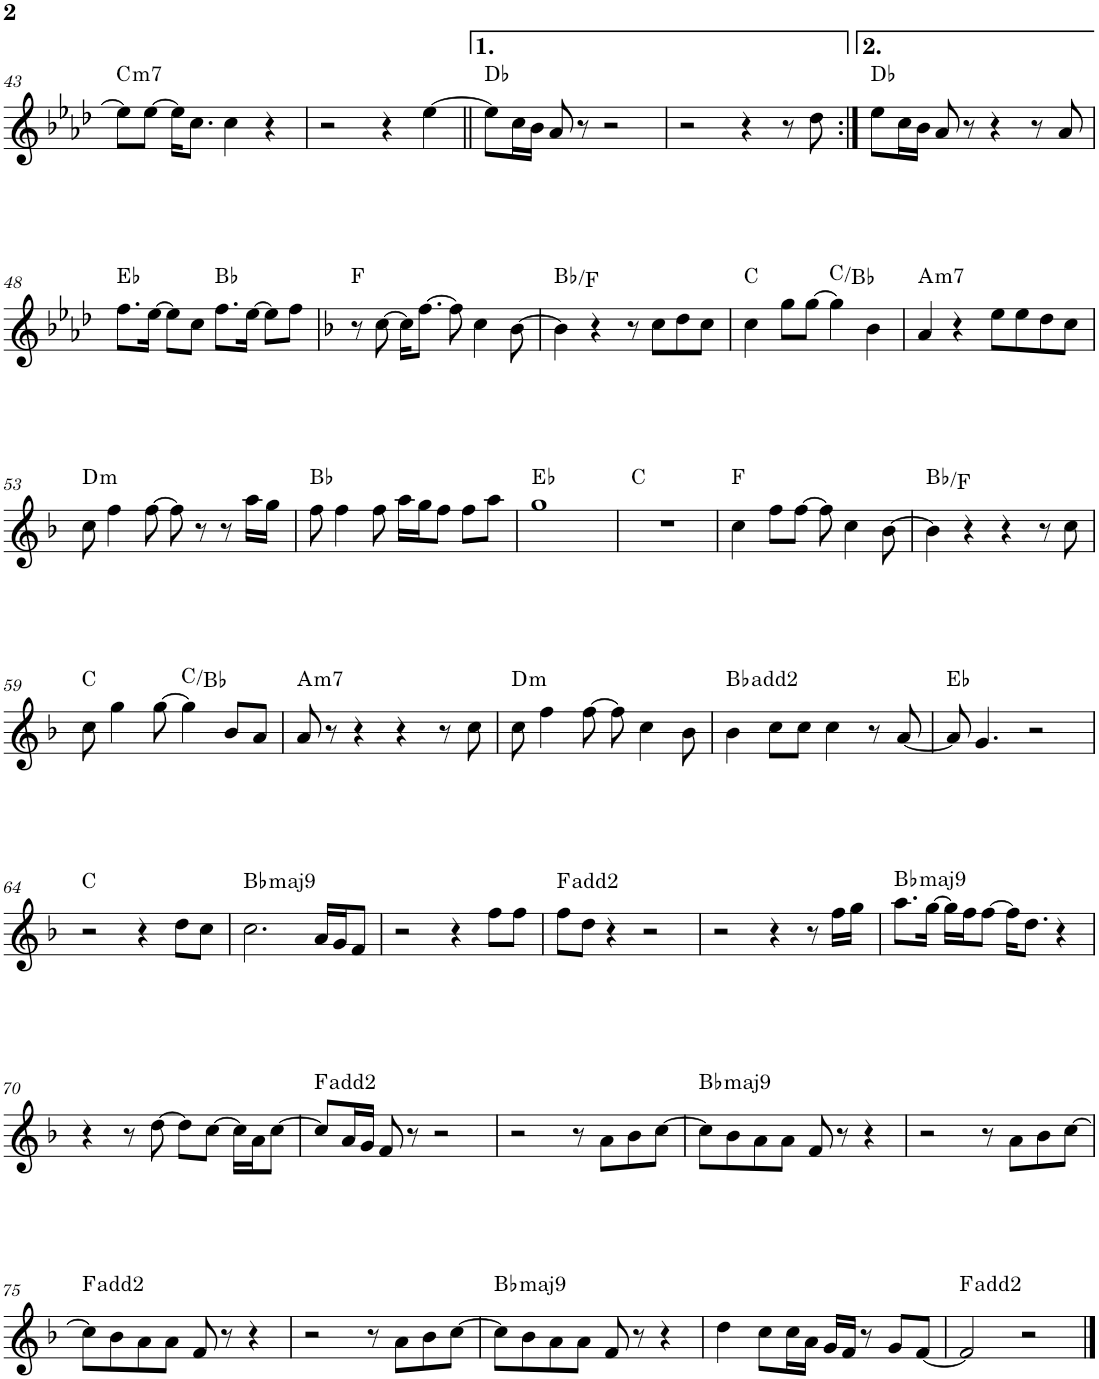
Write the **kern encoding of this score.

**kern	**harte
*part1	*part1
*staff1	*
*I"P1	*
!!LO:PB:g=z
*clefG2	*
*k[b-e-a-d-]	*
*M4/4	*
=43	=43
!	!LO:H:kt=m7
8ee-\L]	C:min7
[8ee-\J	.
16ee-\KL]	.
8.cc\J	.
4cc\	.
4r	.
=44	=44
2r	.
4r	.
[4ee-\	.
=45||	=45||
8ee-\L]	Db:maj
16cc\L	.
16b-\JJ	.
8a-/	.
8r	.
2r	.
=46	=46
2r	.
4r	.
8r	.
8dd-\	.
=47:|!	=47:|!
8ee-\L	Db:maj
16cc\L	.
16b-\JJ	.
8a-/	.
8r	.
4r	.
8r	.
8a-/	.
!!LO:LB:g=z
=48	=48
8.ff\L	Eb:maj
[16ee-\Jk	.
8ee-\L]	.
8cc\J	.
8.ff\L	Bb:maj
[16ee-\Jk	.
8ee-\L]	.
8ff\J	.
=49	=49
*k[b-]	*
8r	F:maj
[8cc\	.
16cc\KL]	.
[8.ff\J	.
8ff\]	.
4cc\	.
[8b-\	.
=50	=50
4b-\]	Bb:maj/5
4r	.
8r	.
8cc\L	.
8dd\	.
8cc\J	.
=51	=51
4cc\	C:maj
8gg\L	.
[8gg\J	.
4gg\]	C:maj/b7
4b-\	.
=52	=52
!	!LO:H:kt=m7
4a/	A:min7
4r	.
8ee\L	.
8ee\	.
8dd\	.
8cc\J	.
!!LO:LB:g=z
=53	=53
!	!LO:H:kt=m
8cc\	D:min
4ff\	.
[8ff\	.
8ff\]	.
8r	.
8r	.
16aa\LL	.
16gg\JJ	.
=54	=54
8ff\	Bb:maj
4ff\	.
8ff\	.
16aa\LL	.
16gg\J	.
8ff\J	.
8ff\L	.
8aa\J	.
=55	=55
1gg	Eb:maj
=56	=56
1r	C:maj
=57	=57
4cc\	F:maj
8ff\L	.
[8ff\J	.
8ff\]	.
4cc\	.
[8b-\	.
=58	=58
4b-\]	Bb:maj/5
4r	.
4r	.
8r	.
8cc\	.
!!LO:LB:g=z
=59	=59
8cc\	C:maj
4gg\	.
[8gg\	.
4gg\]	C:maj/b7
8b-/L	.
8a/J	.
=60	=60
!	!LO:H:kt=m7
8a/	A:min7
8r	.
4r	.
4r	.
8r	.
8cc\	.
=61	=61
!	!LO:H:kt=m
8cc\	D:min
4ff\	.
[8ff\	.
8ff\]	.
4cc\	.
8b-\	.
=62	=62
4b-\	Bb:maj(2)
8cc\L	.
8cc\J	.
4cc\	.
8r	.
[8a/	.
=63	=63
8a/]	Eb:maj
4.g/	.
2r	.
!!LO:LB:g=z
=64	=64
2r	C:maj
4r	.
8dd\L	.
8cc\J	.
=65	=65
!	!LO:H:kt=maj9
2.cc\	Bb:maj9
16a/LL	.
16g/J	.
8f/J	.
=66	=66
2r	.
4r	.
8ff\L	.
8ff\J	.
=67	=67
8ff\L	F:maj(2)
8dd\J	.
4r	.
2r	.
=68	=68
2r	.
4r	.
8r	.
16ff\LL	.
16gg\JJ	.
=69	=69
!	!LO:H:kt=maj9
8.aa\L	Bb:maj9
[16gg\Jk	.
16gg\LL]	.
16ff\J	.
[8ff\J	.
16ff\KL]	.
8.dd\J	.
4r	.
!!LO:LB:g=z
=70	=70
4r	.
8r	.
[8dd\	.
8dd\L]	.
[8cc\J	.
16cc\LL]	.
16a\J	.
[8cc\J	.
=71	=71
8cc/L]	F:maj(2)
16a/L	.
16g/JJ	.
8f/	.
8r	.
2r	.
=72	=72
2r	.
8r	.
8a\L	.
8b-\	.
[8cc\J	.
=73	=73
!	!LO:H:kt=maj9
8cc\L]	Bb:maj9
8b-\	.
8a\	.
8a\J	.
8f/	.
8r	.
4r	.
=74	=74
2r	.
8r	.
8a\L	.
8b-\	.
[8cc\J	.
!!LO:LB:g=z
=75	=75
8cc\L]	F:maj(2)
8b-\	.
8a\	.
8a\J	.
8f/	.
8r	.
4r	.
=76	=76
2r	.
8r	.
8a\L	.
8b-\	.
[8cc\J	.
=77	=77
!	!LO:H:kt=maj9
8cc\L]	Bb:maj9
8b-\	.
8a\	.
8a\J	.
8f/	.
8r	.
4r	.
=78	=78
4dd\	.
8cc\L	.
16cc\L	.
16a\JJ	.
16g/LL	.
16f/JJ	.
8r	.
8g/L	.
[8f/J	.
=79	=79
2f/]	F:maj(2)
2r	.
==	==
*-	*-
